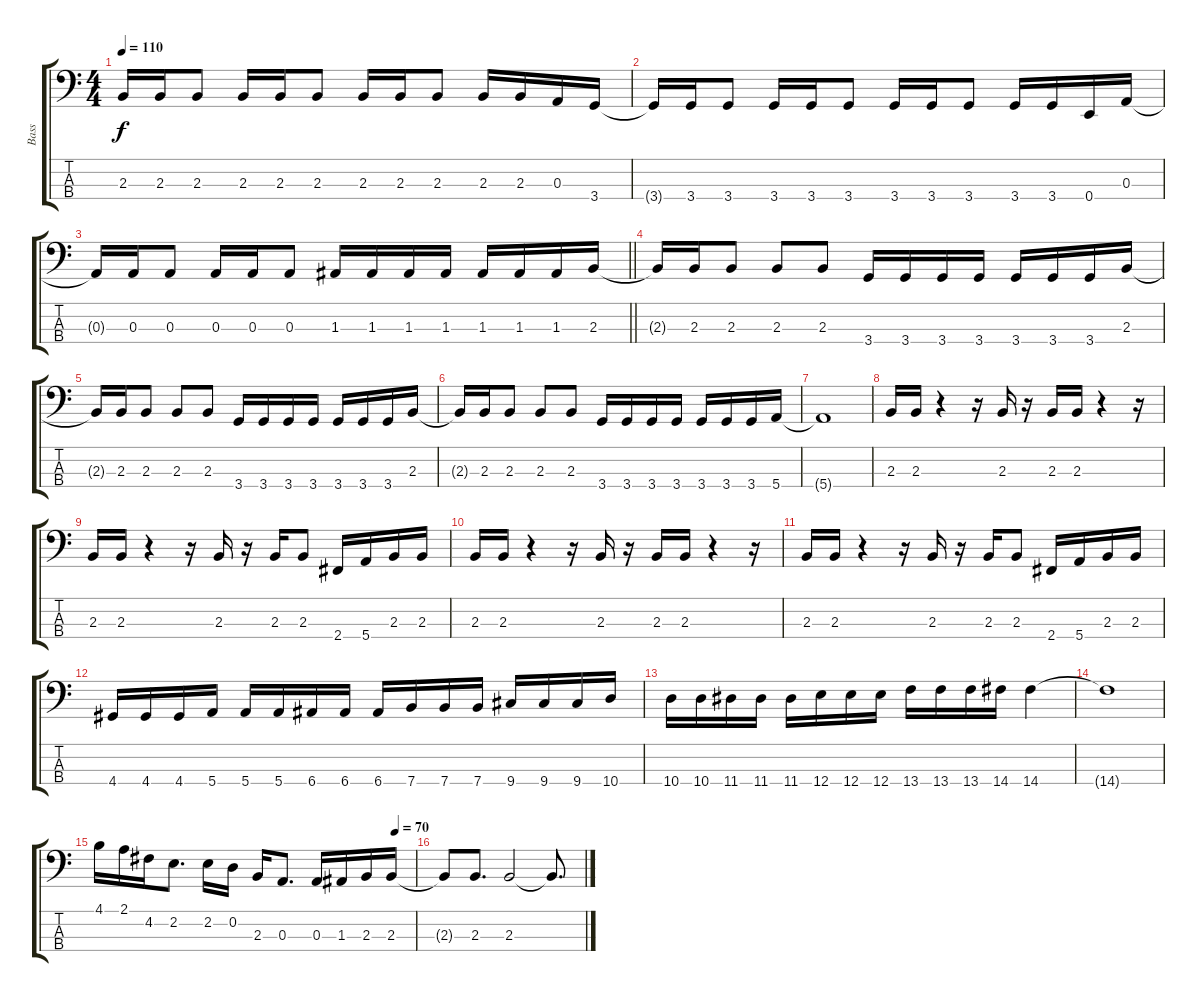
\track ("Bass" "Bass") {instrument electricbasspick}
\staff {score tabs}
\tuning (G2 D2 A1 E1) {hide}
\ts (4 4)
\tempo 110
\clef f4
\ks c
2.3{t}.16{dy f} 2.3.16 2.3.8 2.3.16 2.3.16 2.3.8 2.3.16 2.3.16 2.3.8 2.3.16 2.3.16 0.3.16 3.4.16 |
3.4{t}.16 3.4.16 3.4.8 3.4.16 3.4.16 3.4.8 3.4.16 3.4.16 3.4.8 3.4.16 3.4.16 0.4.16 0.3.16 |
\barLineRight lightlight
0.3{t}.16 0.3.16 0.3.8 0.3.16 0.3.16 0.3.8 1.3.16 1.3.16 1.3.16 1.3.16 1.3.16 1.3.16 1.3.16 2.3.16 |
2.3{t}.16 2.3.16 2.3.8 2.3.8 2.3.8 3.4.16 3.4.16 3.4.16 3.4.16 3.4.16 3.4.16 3.4.16 2.3.16 |
2.3{t}.16 2.3.16 2.3.8 2.3.8 2.3.8 3.4.16 3.4.16 3.4.16 3.4.16 3.4.16 3.4.16 3.4.16 2.3.16 |
2.3{t}.16 2.3.16 2.3.8 2.3.8 2.3.8 3.4.16 3.4.16 3.4.16 3.4.16 3.4.16 3.4.16 3.4.16 5.4.16 |
5.4{t}.1 |
2.3.16 2.3.16 r.4 r.16 2.3.16 r.16 2.3.16 2.3.16 r.4 r.16 |
2.3.16 2.3.16 r.4 r.16 2.3.16 r.16 2.3.16 2.3.8 2.4.16 5.4.16 2.3.16 2.3.16 |
2.3.16 2.3.16 r.4 r.16 2.3.16 r.16 2.3.16 2.3.16 r.4 r.16 |
2.3.16 2.3.16 r.4 r.16 2.3.16 r.16 2.3.16 2.3.8 2.4.16 5.4.16 2.3.16 2.3.16 |
4.4.16 4.4.16 4.4.16 5.4.16 5.4.16 5.4.16 6.4.16 6.4.16 6.4.16 7.4.16 7.4.16 7.4.16 9.4.16 9.4.16 9.4.16 10.4.16 |
10.4.16 10.4.16 11.4.16 11.4.16 11.4.16 12.4.16 12.4.16 12.4.16 13.4.16 13.4.16 13.4.16 14.4.16 14.4.4 |
14.4{t}.1 |
\tempo (70 0.9375)
4.1.16 2.1.16 4.2.16 2.2.8{d} 2.2.16 0.2.16 2.3.16 0.3.8{d} 0.3.16 1.3.16 2.3.16 2.3.16 |
2.3{t}.8 2.3.8{d} 2.3.2 2.3{t}.8{d}
